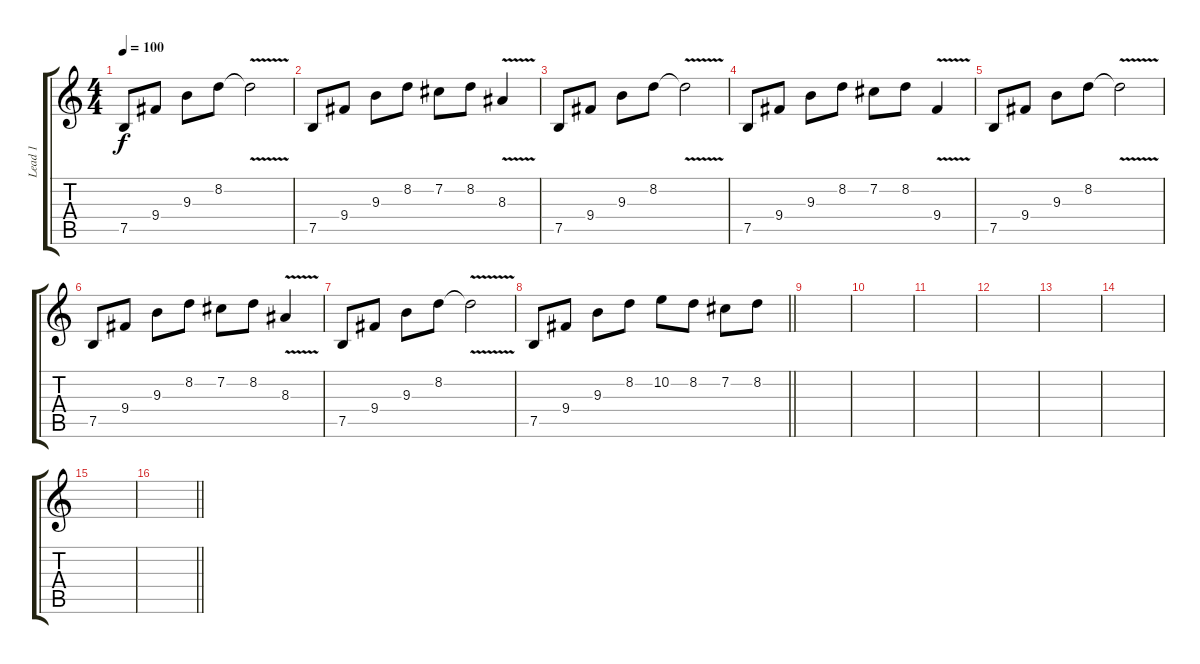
\track ("Lead 1" "Lead 1") {instrument overdrivenguitar}
\staff {score tabs}
\tuning (B3 Gb3 D3 A2 E2 B1) {hide}
\ts (4 4)
\tempo 100
\clef g2
\ks c
7.5.8{dy f} 9.4.8 9.3.8 8.2.8 8.2{v t}.2 |
7.5.8 9.4.8 9.3.8 8.2.8 7.2.8 8.2.8 8.3{v}.4 |
7.5.8 9.4.8 9.3.8 8.2.8 8.2{v t}.2 |
7.5.8 9.4.8 9.3.8 8.2.8 7.2.8 8.2.8 9.4{v}.4 |
7.5.8 9.4.8 9.3.8 8.2.8 8.2{v t}.2 |
7.5.8 9.4.8 9.3.8 8.2.8 7.2.8 8.2.8 8.3{v}.4 |
7.5.8 9.4.8 9.3.8 8.2.8 8.2{v t}.2 |
\barLineRight lightlight
7.5.8 9.4.8 9.3.8 8.2.8 10.2.8 8.2.8 7.2.8 8.2.8 |
|
|
|
|
|
|
|
\barLineRight lightlight
